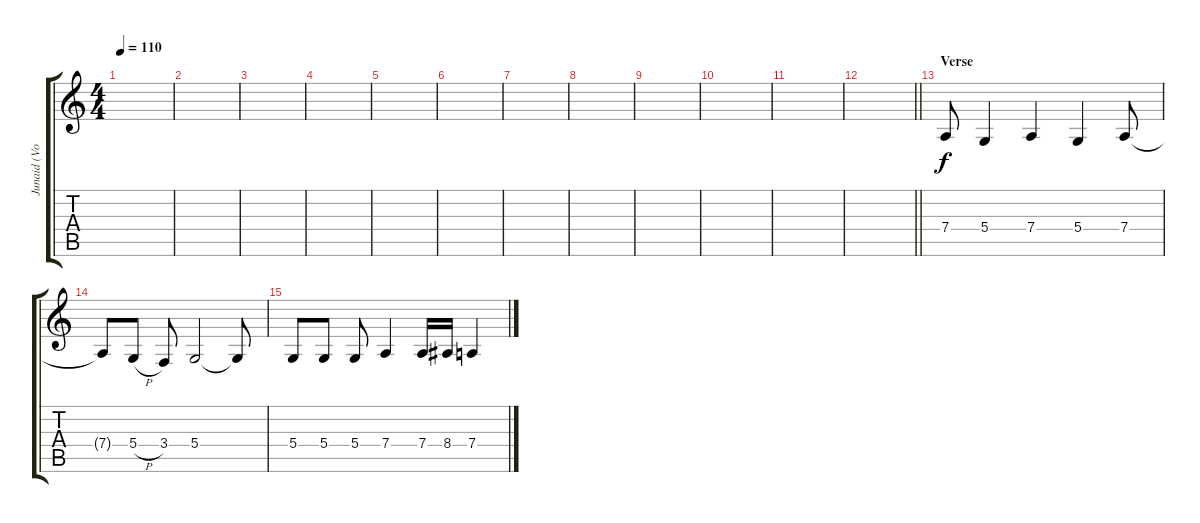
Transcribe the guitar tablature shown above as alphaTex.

\track ("Junaid (Vocals)" "Junaid (Vo") {instrument acousticgrandpiano}
\staff {score tabs}
\tuning (E4 B3 G3 D3 A2 D2) {hide}
\ts (4 4)
\tempo 110
\clef g2
\ks c
|
|
|
|
|
|
|
|
|
|
|
\barLineRight lightlight
|
\section ("" "Verse")
7.4.8 5.4.4 7.4.4 5.4.4 7.4.8 |
7.4{t}.8 5.4{h}.8 3.4.8 5.4.2 5.4{t}.8 |
5.4.8 5.4.8 5.4.8 7.4.4 7.4.16 8.4.16 7.4.4
